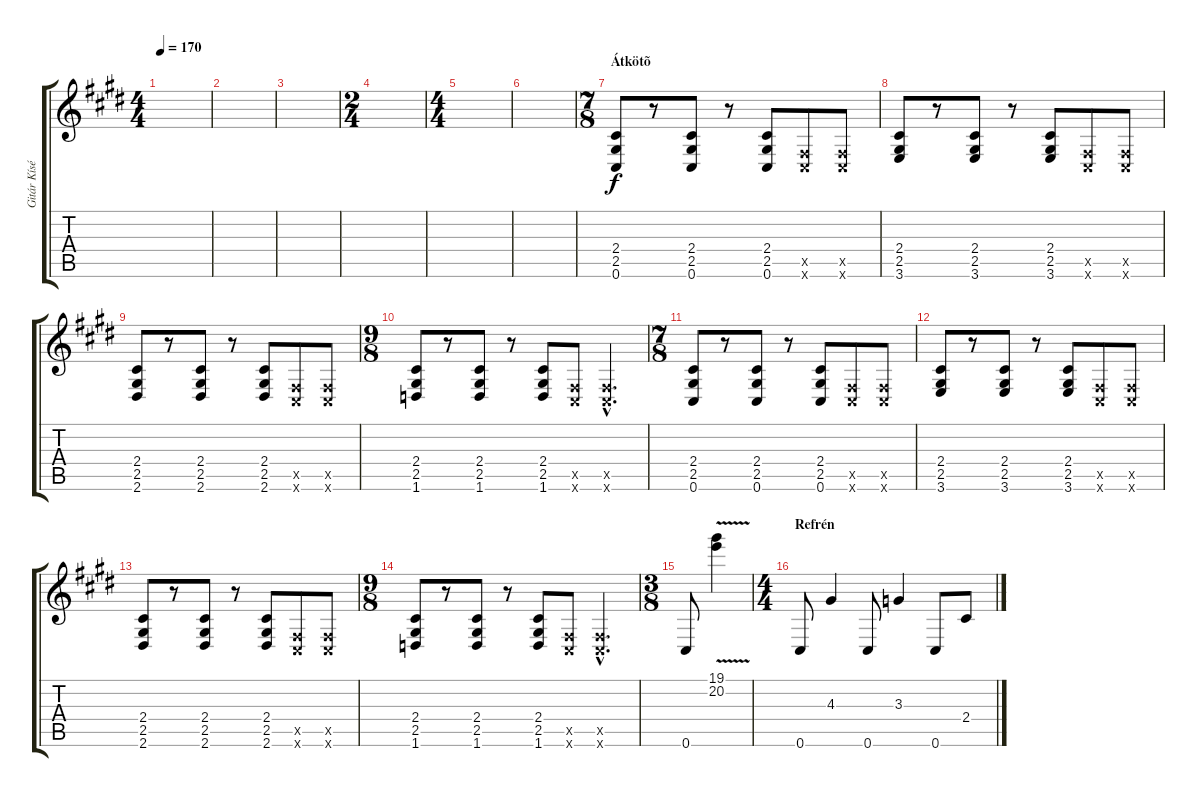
\track ("Gitár Kíséret 1" "Gitár Kísé") {instrument distortionguitar}
\staff {score tabs}
\tuning (Db4 Ab3 E3 B2 Gb2 Db2) {hide}
\ts (4 4)
\tempo 170
\clef g2
\ks c#minor
|
|
|
\ts (2 4)
|
\ts (4 4)
|
|
\ts (7 8)
\section ("" "Átkötõ")
(2.4 2.5 0.6).8 r.8 (2.4 2.5 0.6).8 r.8 (2.4 2.5 0.6).8 (0.5{x} 0.6{x}).8 (0.5{x} 0.6{x}).8 |
(2.4 2.5 3.6).8 r.8 (2.4 2.5 3.6).8 r.8 (2.4 2.5 3.6).8 (0.5{x} 0.6{x}).8 (0.5{x} 0.6{x}).8 |
(2.4 2.5 2.6).8 r.8 (2.4 2.5 2.6).8 r.8 (2.4 2.5 2.6).8 (0.5{x} 0.6{x}).8 (0.5{x} 0.6{x}).8 |
\ts (9 8)
(2.4 2.5 1.6).8 r.8 (2.4 2.5 1.6).8 r.8 (2.4 2.5 1.6).8 (0.5{x} 0.6{x}).8 (0.5{hac x} 0.6{hac x}).4{d} |
\ts (7 8)
(2.4 2.5 0.6).8 r.8 (2.4 2.5 0.6).8 r.8 (2.4 2.5 0.6).8 (0.5{x} 0.6{x}).8 (0.5{x} 0.6{x}).8 |
(2.4 2.5 3.6).8 r.8 (2.4 2.5 3.6).8 r.8 (2.4 2.5 3.6).8 (0.5{x} 0.6{x}).8 (0.5{x} 0.6{x}).8 |
(2.4 2.5 2.6).8 r.8 (2.4 2.5 2.6).8 r.8 (2.4 2.5 2.6).8 (0.5{x} 0.6{x}).8 (0.5{x} 0.6{x}).8 |
\ts (9 8)
(2.4 2.5 1.6).8 r.8 (2.4 2.5 1.6).8 r.8 (2.4 2.5 1.6).8 (0.5{x} 0.6{x}).8 (0.5{hac x} 0.6{hac x}).4{d} |
\ts (3 8)
0.6.8 (19.1{v} 20.2).4 |
\ts (4 4)
\section ("" "Refrén")
0.6.8 4.3.4 0.6.8 3.3.4 0.6.8 2.4.8
